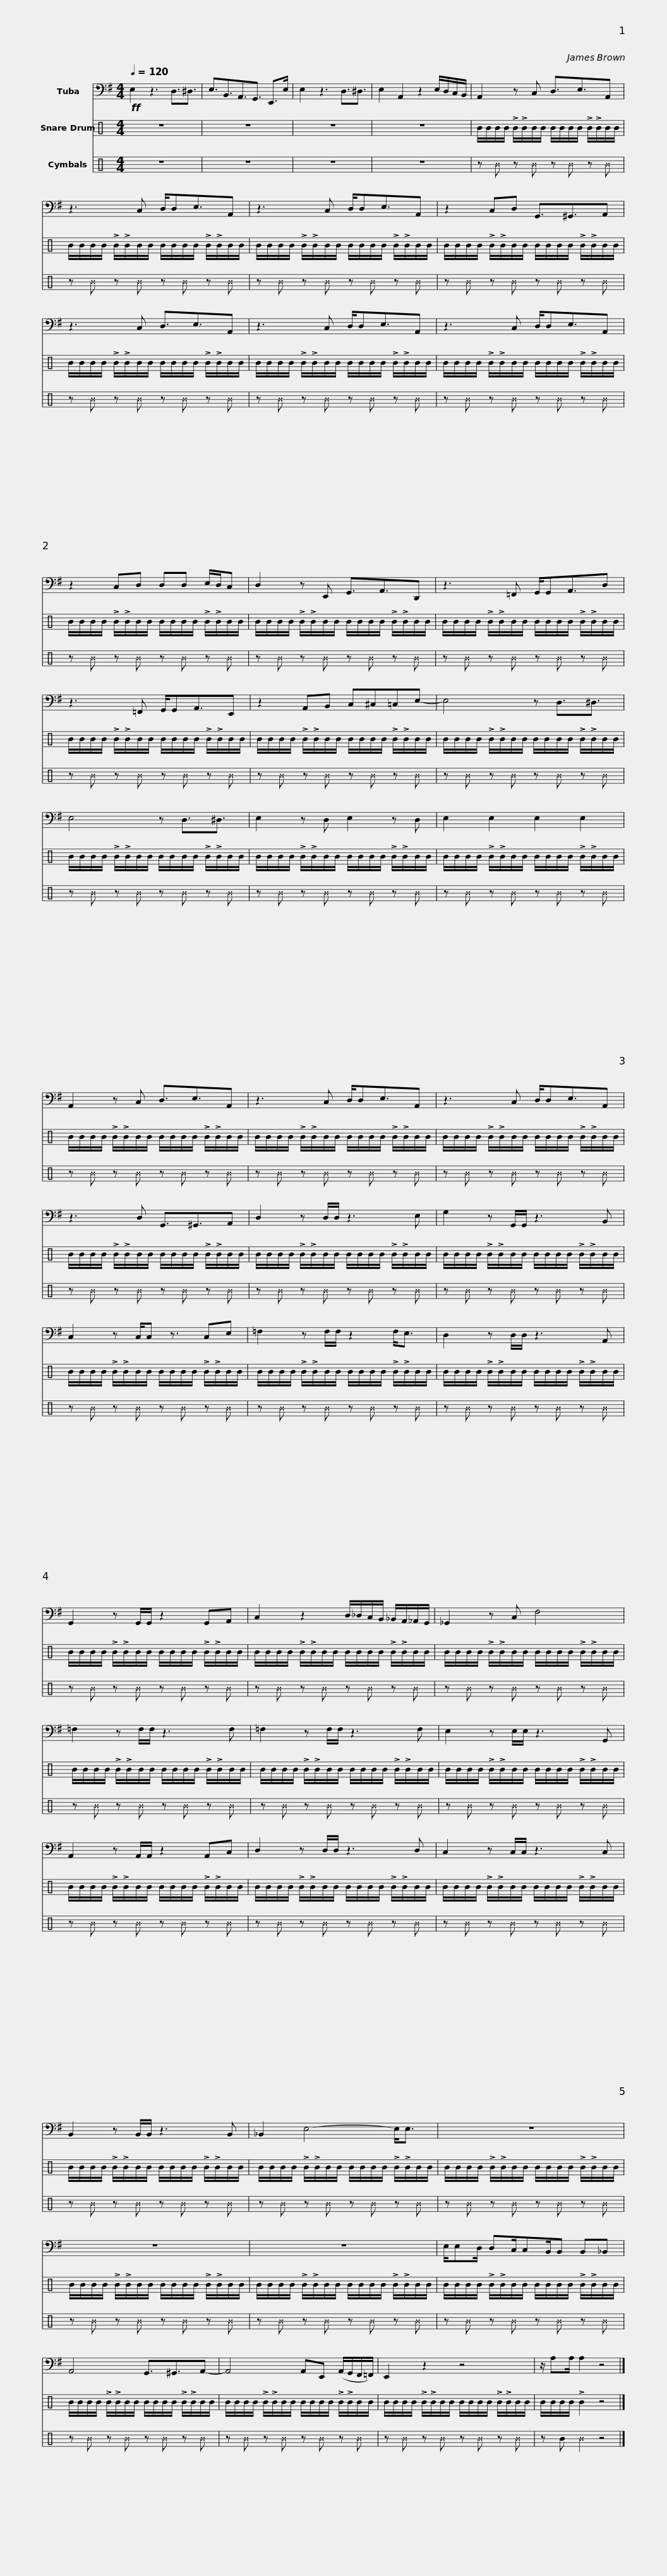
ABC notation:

X:1
%%score 1 2 3
L:1/8
Q:1/4=120
M:4/4
I:linebreak $
K:G
V:1 bass
V:2 perc
K:none
V:3 perc
K:none
V:1
!ff! E,2 z3 D,3/2^D,3/2 | E,3/2B,,3/2A,,3/2G,,3/2 E,,>E, | E,2 z3 D,3/2^D,3/2 | E,2 A,,2 z2 E,/D,/C,/B,,/ |$ A,,2 z C, D,3/2E,3/2A,, | %5
 z3 C, D,/D,E,3/2A,, | z3 C, D,/D,E,3/2A,, |$ z2 C,D, G,,3/2^G,,3/2A,, | z3 C, D,3/2E,3/2A,, | z3 C, D,/D,E,3/2A,, |$ %10
 z3 C, D,/D,E,3/2A,, | z2 C,D, D,D, E,/D,/C, | D,2 z E,, G,,3/2A,,3/2D,, |$ z3 =F,, G,,/G,,A,,3/2D, | z3 =F,, G,,/G,,A,,3/2E,, | %15
 z2 A,,B,, C,^C,=C,E,- |$ E,4 z D,3/2^D,3/2 | E,4 z D,3/2^D,3/2 | E,2 z D, E,2 z D, |$ E,2 E,2 E,2 E,2 | %20
 A,,2 z C, D,3/2E,3/2A,, | z3 C, D,/D,E,3/2A,, |$ z3 C, D,/D,E,3/2A,, | z3 D, G,,3/2^G,,3/2A,, | D,2 z D,/D,/ z3 E, |$ %25
 G,2 z G,,/G,,/ z3 B,, | C,2 z C,/C, z3/2 C,E, | =F,2 z F,/F,/ z2 F,<E, |$ D,2 z D,/D,/ z3 A,, | G,,2 z G,,/G,,/ z2 G,,A,, |$ %30
 C,2 z2 D,/_D,/C,/B,,/ _B,,/A,,/_A,,/G,,/ | _G,,2 z C, F,4 |$ =F,2 z F,/F,/ z3 F, | =F,2 z F,/F,/ z3 F, |$ E,2 z E,/E,/ z3 G,, | %35
 A,,2 z A,,/A,,/ z2 A,,C, | D,2 z D,/D,/ z3 D, |$ C,2 z C,/C,/ z3 C, | B,,2 z B,,/B,,/ z3 B,, | _B,,2 E,4- E,<E, |$ %40
 z8 | z8 | z8 |$ E,/E,D,/ D,C,/C,B,,/B,, B,,_B,, | A,,4 G,,3/2^G,,3/2A,,- |$ %45
 A,,4 A,,E,, (A,,/G,,/F,,/=F,,/) | E,,2 z2 z4 | z/ A,A,/ A,2 z4 |] %48
V:2
[K:C] z8 | z8 | z8 | z8 |$ B/B/B/B/ !>!B/!>!B/B/B/ B/B/B/B/ !>!B/!>!B/B/B/ | %5
 B/B/B/B/ !>!B/!>!B/B/B/ B/B/B/B/ !>!B/!>!B/B/B/ | B/B/B/B/ !>!B/!>!B/B/B/ B/B/B/B/ !>!B/!>!B/B/B/ |$ B/B/B/B/ !>!B/!>!B/B/B/ B/B/B/B/ !>!B/!>!B/B/B/ | B/B/B/B/ !>!B/!>!B/B/B/ B/B/B/B/ !>!B/!>!B/B/B/ | B/B/B/B/ !>!B/!>!B/B/B/ B/B/B/B/ !>!B/!>!B/B/B/ |$ %10
 B/B/B/B/ !>!B/!>!B/B/B/ B/B/B/B/ !>!B/!>!B/B/B/ | B/B/B/B/ !>!B/!>!B/B/B/ B/B/B/B/ !>!B/!>!B/B/B/ | B/B/B/B/ !>!B/!>!B/B/B/ B/B/B/B/ !>!B/!>!B/B/B/ |$ B/B/B/B/ !>!B/!>!B/B/B/ B/B/B/B/ !>!B/!>!B/B/B/ | B/B/B/B/ !>!B/!>!B/B/B/ B/B/B/B/ !>!B/!>!B/B/B/ | %15
 B/B/B/B/ !>!B/!>!B/B/B/ B/B/B/B/ !>!B/!>!B/B/B/ |$ B/B/B/B/ !>!B/!>!B/B/B/ B/B/B/B/ !>!B/!>!B/B/B/ | B/B/B/B/ !>!B/!>!B/B/B/ B/B/B/B/ !>!B/!>!B/B/B/ | B/B/B/B/ !>!B/!>!B/B/B/ B/B/B/B/ !>!B/!>!B/B/B/ |$ B/B/B/B/ !>!B/!>!B/B/B/ B/B/B/B/ !>!B/!>!B/B/B/ | %20
 B/B/B/B/ !>!B/!>!B/B/B/ B/B/B/B/ !>!B/!>!B/B/B/ | B/B/B/B/ !>!B/!>!B/B/B/ B/B/B/B/ !>!B/!>!B/B/B/ |$ B/B/B/B/ !>!B/!>!B/B/B/ B/B/B/B/ !>!B/!>!B/B/B/ | B/B/B/B/ !>!B/!>!B/B/B/ B/B/B/B/ !>!B/!>!B/B/B/ | B/B/B/B/ !>!B/!>!B/B/B/ B/B/B/B/ !>!B/!>!B/B/B/ |$ %25
 B/B/B/B/ !>!B/!>!B/B/B/ B/B/B/B/ !>!B/!>!B/B/B/ | B/B/B/B/ !>!B/!>!B/B/B/ B/B/B/B/ !>!B/!>!B/B/B/ | B/B/B/B/ !>!B/!>!B/B/B/ B/B/B/B/ !>!B/!>!B/B/B/ |$ B/B/B/B/ !>!B/!>!B/B/B/ B/B/B/B/ !>!B/!>!B/B/B/ | B/B/B/B/ !>!B/!>!B/B/B/ B/B/B/B/ !>!B/!>!B/B/B/ |$ %30
 B/B/B/B/ !>!B/!>!B/B/B/ B/B/B/B/ !>!B/!>!B/B/B/ | B/B/B/B/ !>!B/!>!B/B/B/ B/B/B/B/ !>!B/!>!B/B/B/ |$ B/B/B/B/ !>!B/!>!B/B/B/ B/B/B/B/ !>!B/!>!B/B/B/ | B/B/B/B/ !>!B/!>!B/B/B/ B/B/B/B/ !>!B/!>!B/B/B/ |$ B/B/B/B/ !>!B/!>!B/B/B/ B/B/B/B/ !>!B/!>!B/B/B/ | %35
 B/B/B/B/ !>!B/!>!B/B/B/ B/B/B/B/ !>!B/!>!B/B/B/ | B/B/B/B/ !>!B/!>!B/B/B/ B/B/B/B/ !>!B/!>!B/B/B/ |$ B/B/B/B/ !>!B/!>!B/B/B/ B/B/B/B/ !>!B/!>!B/B/B/ | B/B/B/B/ !>!B/!>!B/B/B/ B/B/B/B/ !>!B/!>!B/B/B/ | B/B/B/B/ !>!B/!>!B/B/B/ B/B/B/B/ !>!B/!>!B/B/B/ |$ %40
 B/B/B/B/ !>!B/!>!B/B/B/ B/B/B/B/ !>!B/!>!B/B/B/ | B/B/B/B/ !>!B/!>!B/B/B/ B/B/B/B/ !>!B/!>!B/B/B/ | B/B/B/B/ !>!B/!>!B/B/B/ B/B/B/B/ !>!B/!>!B/B/B/ |$ B/B/B/B/ !>!B/!>!B/B/B/ B/B/B/B/ !>!B/!>!B/B/B/ | B/B/B/B/ !>!B/!>!B/B/B/ B/B/B/B/ !>!B/!>!B/B/B/ |$ %45
 B/B/B/B/ !>!B/!>!B/B/B/ B/B/B/B/ !>!B/!>!B/B/B/ | B/B/B/B/ !>!B/!>!B/B/B/ B/B/B/B/ !>!B/!>!B/B/B/ | B/B/B/B/ !>!B2 z4 |] %48
V:3
[K:C] z8 | z8 | z8 | z8 |$ z ^B z ^B z ^B z ^B | %5
 z ^B z ^B z ^B z ^B | z ^B z ^B z ^B z ^B |$ z ^B z ^B z ^B z ^B | z ^B z ^B z ^B z ^B | z ^B z ^B z ^B z ^B |$ %10
 z ^B z ^B z ^B z ^B | z ^B z ^B z ^B z ^B | z ^B z ^B z ^B z ^B |$ z ^B z ^B z ^B z ^B | z ^B z ^B z ^B z ^B | %15
 z ^B z ^B z ^B z ^B |$ z ^B z ^B z ^B z ^B | z ^B z ^B z ^B z ^B | z ^B z ^B z ^B z ^B |$ z ^B z ^B z ^B z ^B | %20
 z ^B z ^B z ^B z ^B | z ^B z ^B z ^B z ^B |$ z ^B z ^B z ^B z ^B | z ^B z ^B z ^B z ^B | z ^B z ^B z ^B z ^B |$ %25
 z ^B z ^B z ^B z ^B | z ^B z ^B z ^B z ^B | z ^B z ^B z ^B z ^B |$ z ^B z ^B z ^B z ^B | z ^B z ^B z ^B z ^B |$ %30
 z ^B z ^B z ^B z ^B | z ^B z ^B z ^B z ^B |$ z ^B z ^B z ^B z ^B | z ^B z ^B z ^B z ^B |$ z ^B z ^B z ^B z ^B | %35
 z ^B z ^B z ^B z ^B | z ^B z ^B z ^B z ^B |$ z ^B z ^B z ^B z ^B | z ^B z ^B z ^B z ^B | z ^B z ^B z ^B z ^B |$ %40
 z ^B z ^B z ^B z ^B | z ^B z ^B z ^B z ^B | z ^B z ^B z ^B z ^B |$ z ^B z ^B z ^B z ^B | z ^B z ^B z ^B z ^B |$ %45
 z ^B z ^B z ^B z ^B | z ^B z ^B z ^B z ^B | z B ^B2 z4 |] %48
